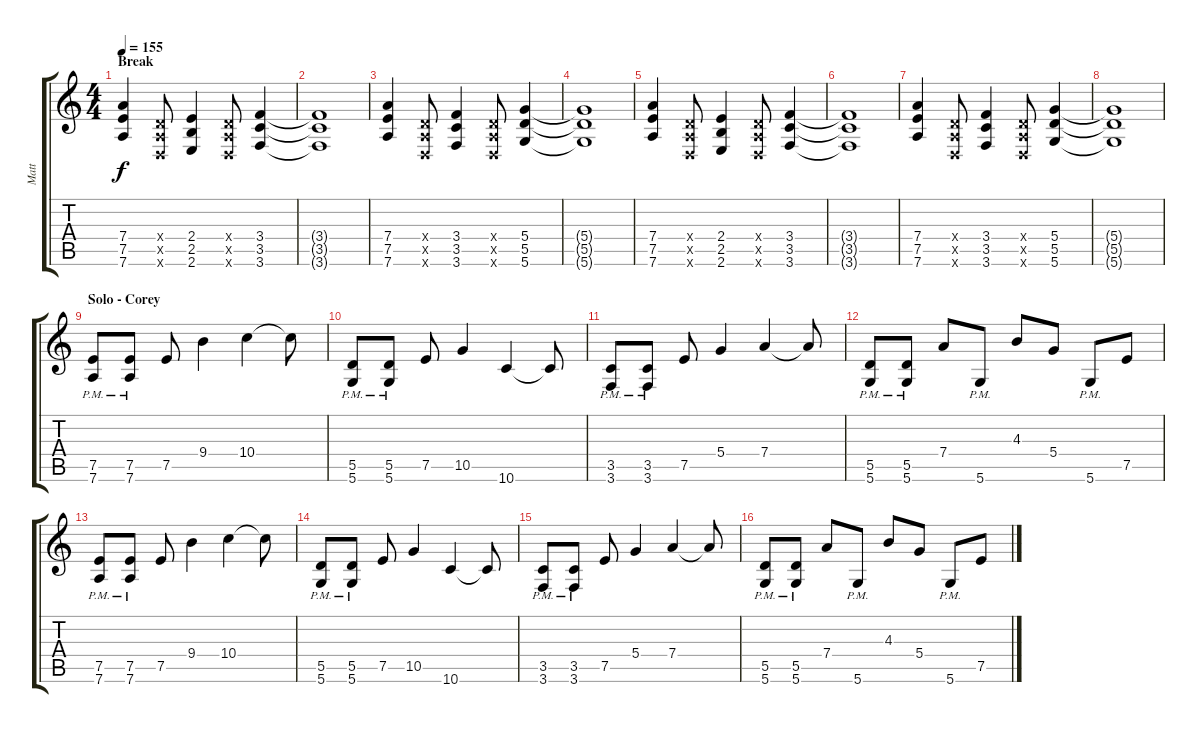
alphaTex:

\track ("Matt" "Matt") {instrument distortionguitar}
\staff {score tabs}
\tuning (E4 B3 G3 D3 A2 D2) {hide}
\ts (4 4)
\section ("" "Break")
\tempo 155
\clef g2
\ks c
(7.4 7.5 7.6).4{dy f} (0.4{x} 0.5{x} 0.6{x}).8 (2.4 2.5 2.6).4 (0.4{x} 0.5{x} 0.6{x}).8 (3.4 3.5 3.6).4 |
(3.4{t} 3.5{t} 3.6{t}).1 |
(7.4 7.5 7.6).4 (0.4{x} 0.5{x} 0.6{x}).8 (3.4 3.5 3.6).4 (0.4{x} 0.5{x} 0.6{x}).8 (5.4 5.5 5.6).4 |
(5.4{t} 5.5{t} 5.6{t}).1 |
(7.4 7.5 7.6).4 (0.4{x} 0.5{x} 0.6{x}).8 (2.4 2.5 2.6).4 (0.4{x} 0.5{x} 0.6{x}).8 (3.4 3.5 3.6).4 |
(3.4{t} 3.5{t} 3.6{t}).1 |
(7.4 7.5 7.6).4 (0.4{x} 0.5{x} 0.6{x}).8 (3.4 3.5 3.6).4 (0.4{x} 0.5{x} 0.6{x}).8 (5.4 5.5 5.6).4 |
(5.4{t} 5.5{t} 5.6{t}).1 |
\section ("" "Solo - Corey")
(7.5{pm} 7.6{pm}).8 (7.5{pm} 7.6{pm}).8 7.5.8 9.4.4 10.4.4 10.4{t}.8 |
(5.5{pm} 5.6{pm}).8 (5.5{pm} 5.6{pm}).8 7.5.8 10.5.4 10.6.4 10.6{t}.8 |
(3.5{pm} 3.6{pm}).8 (3.5{pm} 3.6{pm}).8 7.5.8 5.4.4 7.4.4 7.4{t}.8 |
(5.5{pm} 5.6{pm}).8 (5.5{pm} 5.6{pm}).8 7.4.8 5.6{pm}.8 4.3.8 5.4.8 5.6{pm}.8 7.5.8 |
(7.5{pm} 7.6{pm}).8 (7.5{pm} 7.6{pm}).8 7.5.8 9.4.4 10.4.4 10.4{t}.8 |
(5.5{pm} 5.6{pm}).8 (5.5{pm} 5.6{pm}).8 7.5.8 10.5.4 10.6.4 10.6{t}.8 |
(3.5{pm} 3.6{pm}).8 (3.5{pm} 3.6{pm}).8 7.5.8 5.4.4 7.4.4 7.4{t}.8 |
(5.5{pm} 5.6{pm}).8 (5.5{pm} 5.6{pm}).8 7.4.8 5.6{pm}.8 4.3.8 5.4.8 5.6{pm}.8 7.5.8
